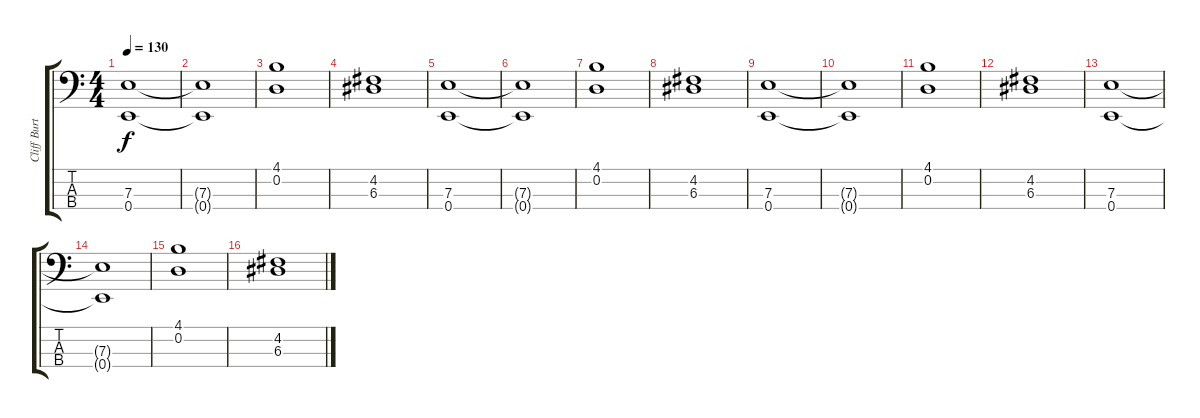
\track ("Cliff Burton" "Cliff Burt") {instrument electricbassfinger}
\staff {score tabs}
\tuning (G2 D2 A1 E1) {hide}
\ts (4 4)
\tempo 130
\clef f4
\ks c
(7.3 0.4).1{dy f} |
(7.3{t} 0.4{t}).1{volume 10} |
(4.1 0.2).1 |
(4.2 6.3).1 |
(7.3 0.4).1{volume 11} |
(7.3{t} 0.4{t}).1 |
(4.1 0.2).1 |
(4.2 6.3).1{volume 13} |
(7.3 0.4).1 |
(7.3{t} 0.4{t}).1 |
(4.1 0.2).1{volume 14} |
(4.2 6.3).1 |
(7.3 0.4).1 |
(7.3{t} 0.4{t}).1 |
(4.1 0.2).1 |
(4.2 6.3).1
